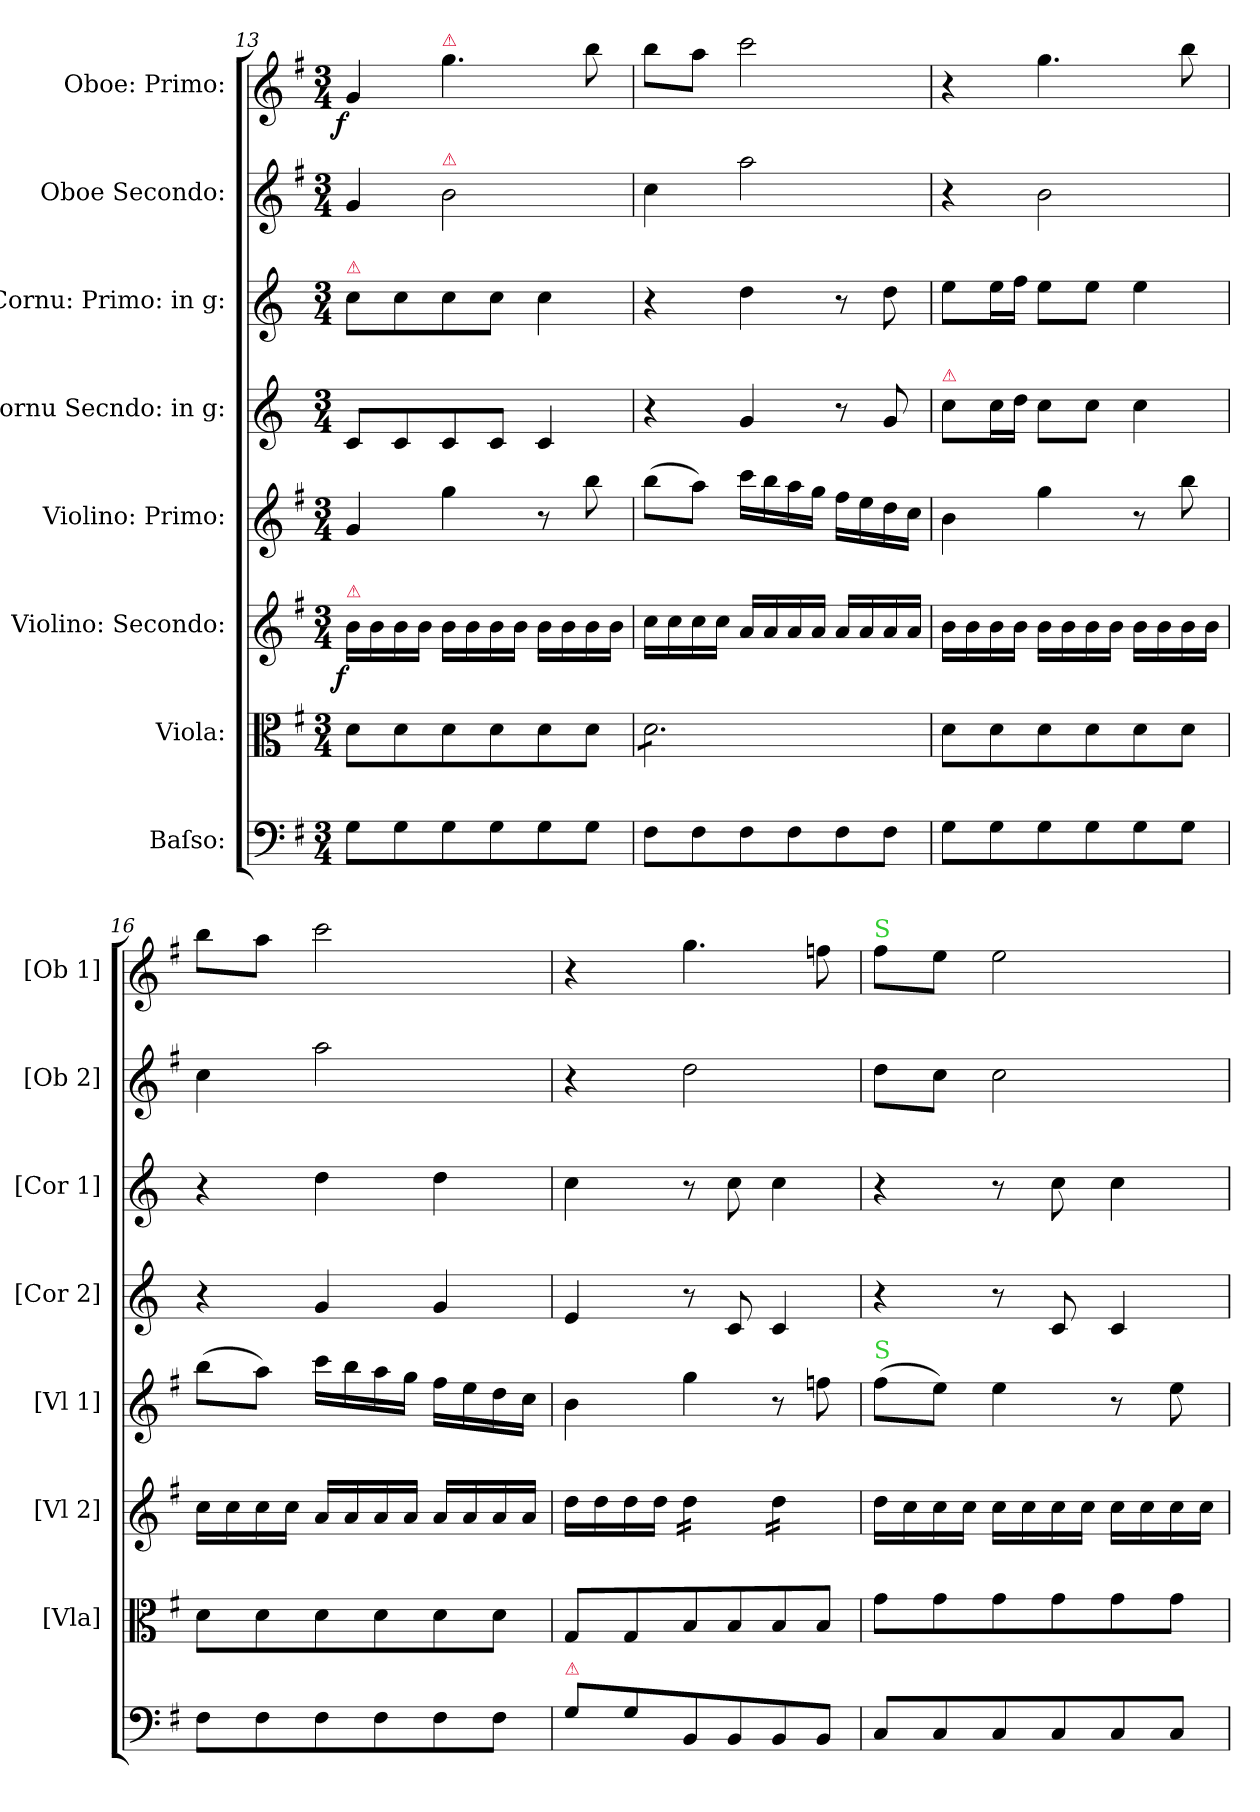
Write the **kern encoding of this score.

**kern	**dynam	**kern	**dynam	**kern	**dynam	**kern	**dynam	**kern	**kern	**kern	**kern	**dynam
*part8	*part8	*part7	*part7	*part6	*part6	*part5	*part5	*part4	*part3	*part2	*part1	*part1
*staff8	*staff8	*staff7	*staff7	*staff6	*staff6	*staff5	*staff5	*staff4	*staff3	*staff2	*staff1	*staff1
*I"Baſso:	*	*I"Viola:	*	*I"Violino: Secondo:	*	*I"Violino: Primo:	*	*I"Cornu Secndo: in g:	*I"Cornu: Primo: in g:	*I"Oboe Secondo:	*I"Oboe: Primo:	*
*	*	*I'[Vla]	*	*I'[Vl 2]	*	*I'[Vl 1]	*	*I'[Cor 2]	*I'[Cor 1]	*I'[Ob 2]	*I'[Ob 1]	*
*clefF4	*	*clefC3	*	*clefG2	*	*clefG2	*	*clefG2	*clefG2	*clefG2	*clefG2	*
*	*	*	*	*	*	*	*	*ITrd3c5	*ITrd3c5	*	*	*
*k[f#]	*	*k[f#]	*	*k[f#]	*	*k[f#]	*	*k[f#]	*k[f#]	*k[f#]	*k[f#]	*
*G:	*	*G:	*	*G:	*	*G:	*	*	*	*G:	*G:	*
*M3/4	*	*M3/4	*	*M3/4	*	*M3/4	*	*M3/4	*M3/4	*M3/4	*M3/4	*
=13	=13	=13	=13	=13	=13	=13	=13	=13	=13	=13	=13	=13
!	!	!	!	!	!	!	!	!	!LO:TX:a:color=crimson:t=⚠	!	!	!
!	!	!	!	!LO:TX:a:color=crimson:t=⚠	!	!	!	!	!	!	!	!
!	!LO:DY:rj	!	!LO:DY:rj	!	!LO:DY:rj	!	!	!	!	!	!	!LO:DY:rj
8G\L	for&colon;	8d\L	for	16b\LL	f	4g/	for	8G/L	8g\L	4g/	4g/	f
.	.	.	.	16b\	.	.	.	.	.	.	.	.
8G\	.	8d\	.	16b\	.	.	.	8G/	8g\	.	.	.
.	.	.	.	16b\JJ	.	.	.	.	.	.	.	.
!	!	!	!	!	!	!	!	!	!	!	!LO:TX:a:color=crimson:t=⚠	!
!	!	!	!	!	!	!	!	!	!	!LO:TX:a:color=crimson:t=⚠	!	!
8G\	.	8d\	.	16b\LL	.	4gg\	.	8G/	8g\	2b\	4.gg\	.
.	.	.	.	16b\	.	.	.	.	.	.	.	.
8G\	.	8d\	.	16b\	.	.	.	8G/J	8g\J	.	.	.
.	.	.	.	16b\JJ	.	.	.	.	.	.	.	.
8G\	.	8d\	.	16b\LL	.	8r	.	4G/	4g\	.	.	.
.	.	.	.	16b\	.	.	.	.	.	.	.	.
8G\J	.	8d\J	.	16b\	.	8bb\	.	.	.	.	8bb\	.
.	.	.	.	16b\JJ	.	.	.	.	.	.	.	.
=14	=14	=14	=14	=14	=14	=14	=14	=14	=14	=14	=14	=14
*	*	*tremolo	*	*	*	*	*	*	*	*	*	*
8F#\L	.	8d\L	.	16cc\LL	.	(>8bb\L	.	4r	4r	4cc\	8bb\L	.
.	.	.	.	16cc\	.	.	.	.	.	.	.	.
8F#\	.	8d\	.	16cc\	.	8aa\J)	.	.	.	.	8aa\J	.
.	.	.	.	16cc\JJ	.	.	.	.	.	.	.	.
8F#\	.	8d\	.	16a/LL	.	16ccc\LL	.	4d/	4a\	2aa\	2ccc\	.
.	.	.	.	16a/	.	16bb\	.	.	.	.	.	.
8F#\	.	8d\	.	16a/	.	16aa\	.	.	.	.	.	.
.	.	.	.	16a/JJ	.	16gg\JJ	.	.	.	.	.	.
8F#\	.	8d\	.	16a/LL	.	16ff#\LL	.	8r	8r	.	.	.
.	.	.	.	16a/	.	16ee\	.	.	.	.	.	.
8F#\J	.	8d\J	.	16a/	.	16dd\	.	8d/	8a\	.	.	.
*	*	*Xtremolo	*	*	*	*	*	*	*	*	*	*
.	.	.	.	16a/JJ	.	16cc\JJ	.	.	.	.	.	.
=15	=15	=15	=15	=15	=15	=15	=15	=15	=15	=15	=15	=15
!	!	!	!	!	!	!	!	!LO:TX:a:color=crimson:t=⚠	!	!	!	!
8G\L	.	8d\L	.	16b\LL	.	4b\	.	8g\L	8b\L	4r	4r	.
.	.	.	.	16b\	.	.	.	.	.	.	.	.
8G\	.	8d\	.	16b\	.	.	.	16g\L	16b\L	.	.	.
.	.	.	.	16b\JJ	.	.	.	16a\JJ	16cc\JJ	.	.	.
8G\	.	8d\	.	16b\LL	.	4gg\	.	8g\L	8b\L	2b\	4.gg\	.
.	.	.	.	16b\	.	.	.	.	.	.	.	.
8G\	.	8d\	.	16b\	.	.	.	8g\J	8b\J	.	.	.
.	.	.	.	16b\JJ	.	.	.	.	.	.	.	.
8G\	.	8d\	.	16b\LL	.	8r	.	4g\	4b\	.	.	.
.	.	.	.	16b\	.	.	.	.	.	.	.	.
8G\J	.	8d\J	.	16b\	.	8bb\	.	.	.	.	8bb\	.
.	.	.	.	16b\JJ	.	.	.	.	.	.	.	.
=16	=16	=16	=16	=16	=16	=16	=16	=16	=16	=16	=16	=16
8F#\L	.	8d\L	.	16cc\LL	.	(>8bb\L	.	4r	4r	4cc\	8bb\L	.
.	.	.	.	16cc\	.	.	.	.	.	.	.	.
8F#\	.	8d\	.	16cc\	.	8aa\J)	.	.	.	.	8aa\J	.
.	.	.	.	16cc\JJ	.	.	.	.	.	.	.	.
8F#\	.	8d\	.	16a/LL	.	16ccc\LL	.	4d/	4a\	2aa\	2ccc\	.
.	.	.	.	16a/	.	16bb\	.	.	.	.	.	.
8F#\	.	8d\	.	16a/	.	16aa\	.	.	.	.	.	.
.	.	.	.	16a/JJ	.	16gg\JJ	.	.	.	.	.	.
8F#\	.	8d\	.	16a/LL	.	16ff#\LL	.	4d/	4a\	.	.	.
.	.	.	.	16a/	.	16ee\	.	.	.	.	.	.
8F#\J	.	8d\J	.	16a/	.	16dd\	.	.	.	.	.	.
.	.	.	.	16a/JJ	.	16cc\JJ	.	.	.	.	.	.
=17	=17	=17	=17	=17	=17	=17	=17	=17	=17	=17	=17	=17
!LO:TX:a:color=crimson:t=⚠	!	!	!	!	!	!	!	!	!	!	!	!
8G\L	.	8G/L	.	16dd\LL	.	4b\	.	4B/	4g\	4r	4r	.
.	.	.	.	16dd\	.	.	.	.	.	.	.	.
8G\	.	8G/	.	16dd\	.	.	.	.	.	.	.	.
.	.	.	.	16dd\JJ	.	.	.	.	.	.	.	.
*	*	*	*	*tremolo	*	*	*	*	*	*	*	*
8BB/	.	8B/	.	16dd\LL	.	4gg\	.	8r	8r	2dd\	4.gg\	.
.	.	.	.	16dd\	.	.	.	.	.	.	.	.
8BB/	.	8B/	.	16dd\	.	.	.	8G/	8g\	.	.	.
.	.	.	.	16dd\JJ	.	.	.	.	.	.	.	.
8BB/	.	8B/	.	16dd\LL	.	8r	.	4G/	4g\	.	.	.
.	.	.	.	16dd\	.	.	.	.	.	.	.	.
8BB/J	.	8B/J	.	16dd\	.	8ffn\	.	.	.	.	8ffn\	.
.	.	.	.	16dd\JJ	.	.	.	.	.	.	.	.
*	*	*	*	*Xtremolo	*	*	*	*	*	*	*	*
=18	=18	=18	=18	=18	=18	=18	=18	=18	=18	=18	=18	=18
!	!	!	!	!	!	!	!	!	!	!	!LO:TX:a:color=limegreen:t=S	!
!	!	!	!	!	!	!LO:TX:a:color=limegreen:t=S	!	!	!	!	!	!
8C/L	.	8g\L	.	16dd\LL	.	(>8ff#\L	.	4r	4r	8dd\L	8ff#\L	.
.	.	.	.	16cc\	.	.	.	.	.	.	.	.
8C/	.	8g\	.	16cc\	.	8ee\J)	.	.	.	8cc\J	8ee\J	.
.	.	.	.	16cc\JJ	.	.	.	.	.	.	.	.
8C/	.	8g\	.	16cc\LL	.	4ee\	.	8r	8r	2cc\	2ee\	.
.	.	.	.	16cc\	.	.	.	.	.	.	.	.
8C/	.	8g\	.	16cc\	.	.	.	8G/	8g\	.	.	.
.	.	.	.	16cc\JJ	.	.	.	.	.	.	.	.
8C/	.	8g\	.	16cc\LL	.	8r	.	4G/	4g\	.	.	.
.	.	.	.	16cc\	.	.	.	.	.	.	.	.
8C/J	.	8g\J	.	16cc\	.	8ee\	.	.	.	.	.	.
.	.	.	.	16cc\JJ	.	.	.	.	.	.	.	.
=	=	=	=	=	=	=	=	=	=	=	=	=
*-	*-	*-	*-	*-	*-	*-	*-	*-	*-	*-	*-	*-
